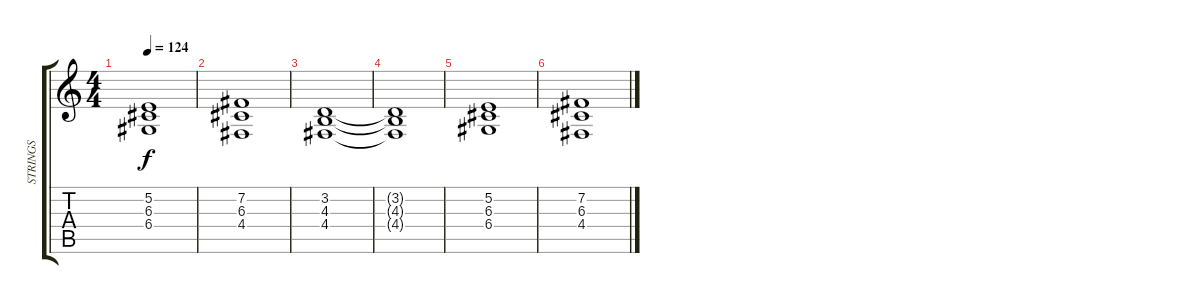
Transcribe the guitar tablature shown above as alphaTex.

\track ("STRINGS" "STRINGS") {instrument stringensemble1}
\staff {score tabs}
\tuning (E4 B3 G3 D3 A2 E2) {hide}
\ts (4 4)
\tempo 124
\clef g2
\ks c
(5.2 6.3 6.4).1{dy f} |
(7.2 6.3 4.4).1 |
(3.2 4.3 4.4).1 |
(3.2{t} 4.3{t} 4.4{t}).1 |
(5.2 6.3 6.4).1 |
(7.2 6.3 4.4).1
